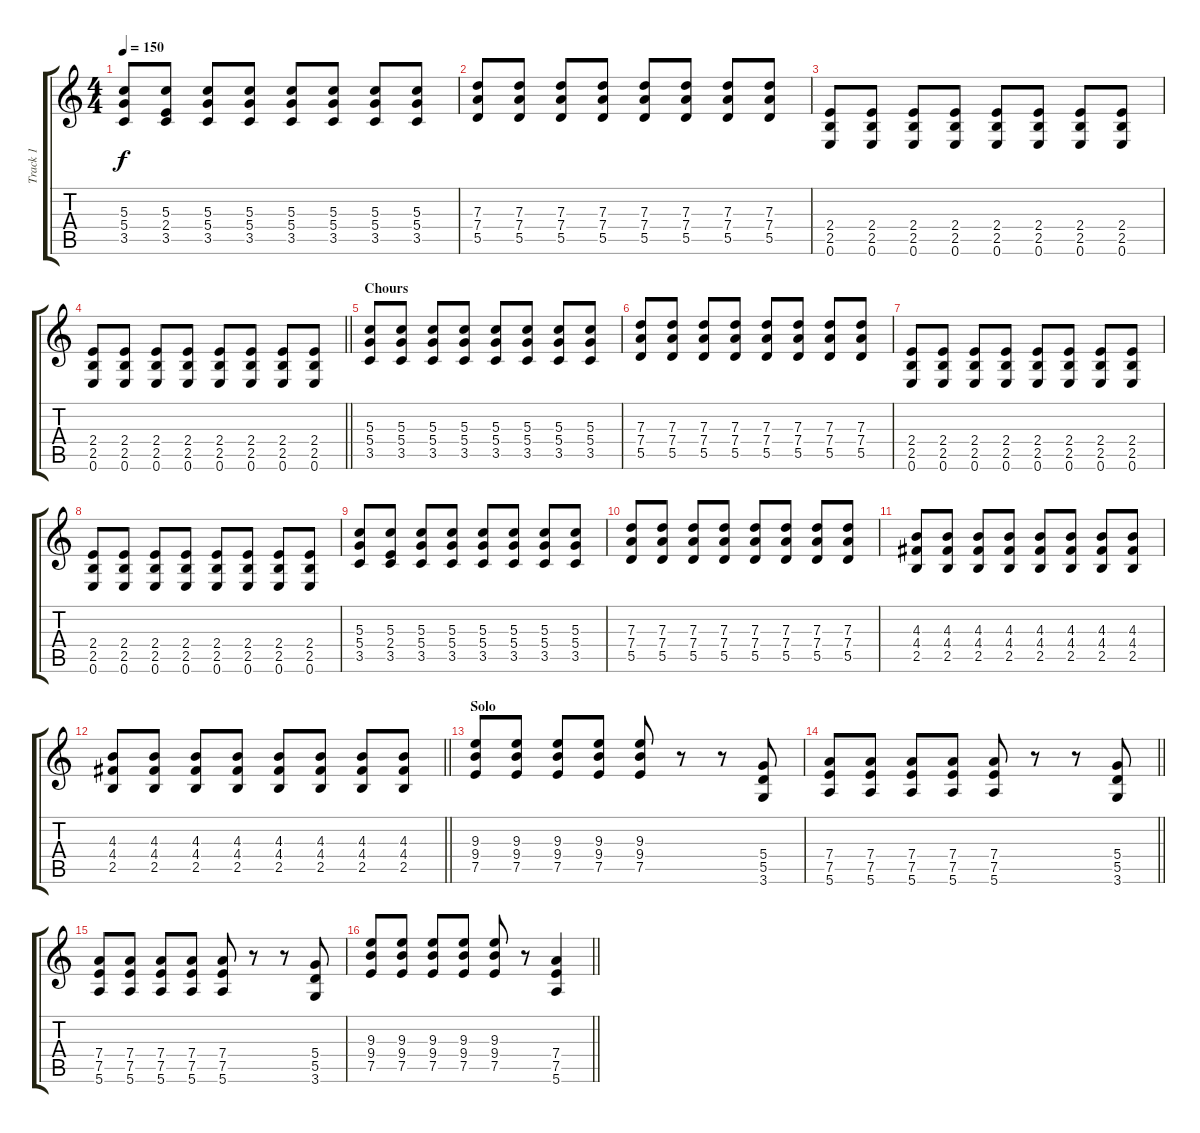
\track ("Track 1" "Track 1") {instrument overdrivenguitar}
\staff {score tabs}
\tuning (E4 B3 G3 D3 A2 E2) {hide}
\ts (4 4)
\tempo 150
\clef g2
\ks c
(5.3 5.4 3.5).8{dy f} (5.3 2.4 3.5).8 (5.3 5.4 3.5).8 (5.3 5.4 3.5).8 (5.3 5.4 3.5).8 (5.3 5.4 3.5).8 (5.3 5.4 3.5).8 (5.3 5.4 3.5).8 |
(7.3 7.4 5.5).8 (7.3 7.4 5.5).8 (7.3 7.4 5.5).8 (7.3 7.4 5.5).8 (7.3 7.4 5.5).8 (7.3 7.4 5.5).8 (7.3 7.4 5.5).8 (7.3 7.4 5.5).8 |
(2.4 2.5 0.6).8 (2.4 2.5 0.6).8 (2.4 2.5 0.6).8 (2.4 2.5 0.6).8 (2.4 2.5 0.6).8 (2.4 2.5 0.6).8 (2.4 2.5 0.6).8 (2.4 2.5 0.6).8 |
\barLineRight lightlight
(2.4 2.5 0.6).8 (2.4 2.5 0.6).8 (2.4 2.5 0.6).8 (2.4 2.5 0.6).8 (2.4 2.5 0.6).8 (2.4 2.5 0.6).8 (2.4 2.5 0.6).8 (2.4 2.5 0.6).8 |
\section ("" "Chours")
(5.3 5.4 3.5).8 (5.3 5.4 3.5).8 (5.3 5.4 3.5).8 (5.3 5.4 3.5).8 (5.3 5.4 3.5).8 (5.3 5.4 3.5).8 (5.3 5.4 3.5).8 (5.3 5.4 3.5).8 |
(7.3 7.4 5.5).8 (7.3 7.4 5.5).8 (7.3 7.4 5.5).8 (7.3 7.4 5.5).8 (7.3 7.4 5.5).8 (7.3 7.4 5.5).8 (7.3 7.4 5.5).8 (7.3 7.4 5.5).8 |
(2.4 2.5 0.6).8 (2.4 2.5 0.6).8 (2.4 2.5 0.6).8 (2.4 2.5 0.6).8 (2.4 2.5 0.6).8 (2.4 2.5 0.6).8 (2.4 2.5 0.6).8 (2.4 2.5 0.6).8 |
(2.4 2.5 0.6).8 (2.4 2.5 0.6).8 (2.4 2.5 0.6).8 (2.4 2.5 0.6).8 (2.4 2.5 0.6).8 (2.4 2.5 0.6).8 (2.4 2.5 0.6).8 (2.4 2.5 0.6).8 |
(5.3 5.4 3.5).8 (5.3 2.4 3.5).8 (5.3 5.4 3.5).8 (5.3 5.4 3.5).8 (5.3 5.4 3.5).8 (5.3 5.4 3.5).8 (5.3 5.4 3.5).8 (5.3 5.4 3.5).8 |
(7.3 7.4 5.5).8 (7.3 7.4 5.5).8 (7.3 7.4 5.5).8 (7.3 7.4 5.5).8 (7.3 7.4 5.5).8 (7.3 7.4 5.5).8 (7.3 7.4 5.5).8 (7.3 7.4 5.5).8 |
(4.3 4.4 2.5).8 (4.3 4.4 2.5).8 (4.3 4.4 2.5).8 (4.3 4.4 2.5).8 (4.3 4.4 2.5).8 (4.3 4.4 2.5).8 (4.3 4.4 2.5).8 (4.3 4.4 2.5).8 |
\barLineRight lightlight
(4.3 4.4 2.5).8 (4.3 4.4 2.5).8 (4.3 4.4 2.5).8 (4.3 4.4 2.5).8 (4.3 4.4 2.5).8 (4.3 4.4 2.5).8 (4.3 4.4 2.5).8 (4.3 4.4 2.5).8 |
\section ("" "Solo")
(9.3 9.4 7.5).8 (9.3 9.4 7.5).8 (9.3 9.4 7.5).8 (9.3 9.4 7.5).8 (9.3 9.4 7.5).8 r.8 r.8 (5.4 5.5 3.6).8 |
\barLineRight lightlight
(7.4 7.5 5.6).8 (7.4 7.5 5.6).8 (7.4 7.5 5.6).8 (7.4 7.5 5.6).8 (7.4 7.5 5.6).8 r.8 r.8 (5.4 5.5 3.6).8 |
(7.4 7.5 5.6).8 (7.4 7.5 5.6).8 (7.4 7.5 5.6).8 (7.4 7.5 5.6).8 (7.4 7.5 5.6).8 r.8 r.8 (5.4 5.5 3.6).8 |
\barLineRight lightlight
(9.3 9.4 7.5).8 (9.3 9.4 7.5).8 (9.3 9.4 7.5).8 (9.3 9.4 7.5).8 (9.3 9.4 7.5).8 r.8 (7.4 7.5 5.6).4
